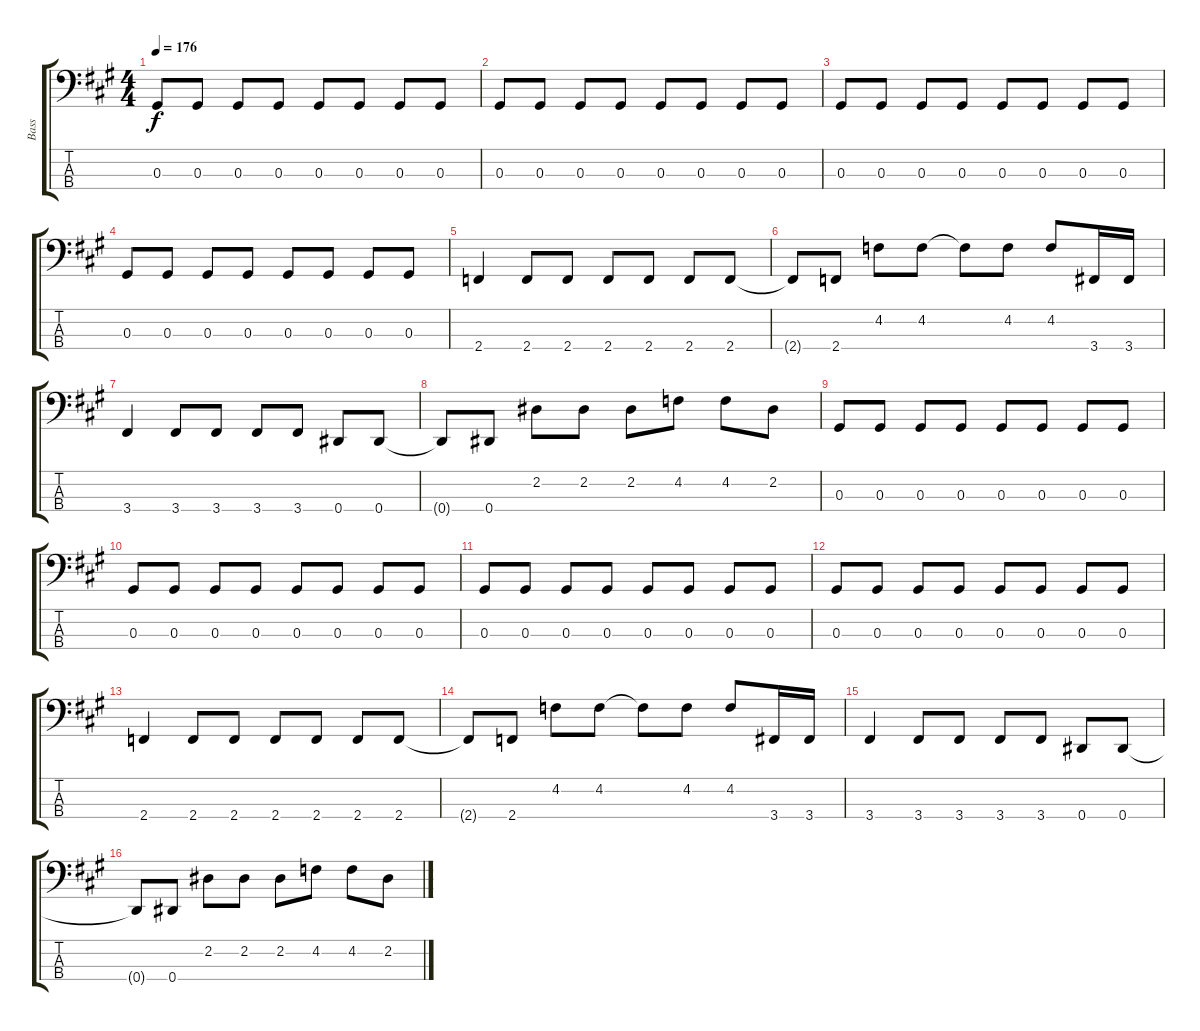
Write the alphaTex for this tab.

\track ("Bass" "Bass") {instrument electricbassfinger}
\staff {score tabs}
\tuning (Gb2 Db2 Ab1 Eb1) {hide}
\ts (4 4)
\tempo 176
\clef f4
\ks a
0.3.8{dy f} 0.3.8 0.3.8 0.3.8 0.3.8 0.3.8 0.3.8 0.3.8 |
0.3.8 0.3.8 0.3.8 0.3.8 0.3.8 0.3.8 0.3.8 0.3.8 |
0.3.8 0.3.8 0.3.8 0.3.8 0.3.8 0.3.8 0.3.8 0.3.8 |
0.3.8 0.3.8 0.3.8 0.3.8 0.3.8 0.3.8 0.3.8 0.3.8 |
2.4.4 2.4.8 2.4.8 2.4.8 2.4.8 2.4.8 2.4.8 |
2.4{t}.8 2.4.8 4.2.8 4.2.8 4.2{t}.8 4.2.8 4.2.8 3.4.16 3.4.16 |
3.4.4 3.4.8 3.4.8 3.4.8 3.4.8 0.4.8 0.4.8 |
0.4{t}.8 0.4.8 2.2.8 2.2.8 2.2.8 4.2.8 4.2.8 2.2.8 |
0.3.8 0.3.8 0.3.8 0.3.8 0.3.8 0.3.8 0.3.8 0.3.8 |
0.3.8 0.3.8 0.3.8 0.3.8 0.3.8 0.3.8 0.3.8 0.3.8 |
0.3.8 0.3.8 0.3.8 0.3.8 0.3.8 0.3.8 0.3.8 0.3.8 |
0.3.8 0.3.8 0.3.8 0.3.8 0.3.8 0.3.8 0.3.8 0.3.8 |
2.4.4 2.4.8 2.4.8 2.4.8 2.4.8 2.4.8 2.4.8 |
2.4{t}.8 2.4.8 4.2.8 4.2.8 4.2{t}.8 4.2.8 4.2.8 3.4.16 3.4.16 |
3.4.4 3.4.8 3.4.8 3.4.8 3.4.8 0.4.8 0.4.8 |
0.4{t}.8 0.4.8 2.2.8 2.2.8 2.2.8 4.2.8 4.2.8 2.2.8
